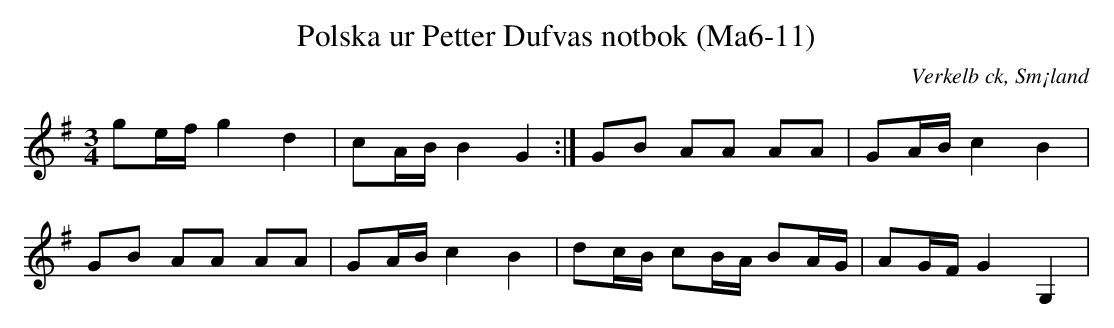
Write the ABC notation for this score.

X:1
T:Polska ur Petter Dufvas notbok (Ma6-11)
O:Verkelb ck, Sm¡land
M:3/4
L:1/8
K:G
ge/f/ g2d2|cA/B/ B2 G2:|GB AA AA|GA/B/ c2 B2|
GB AA AA|GA/B/ c2 B2|dc/B/ cB/A/ BA/G/|AG/F/ G2 G,2|
